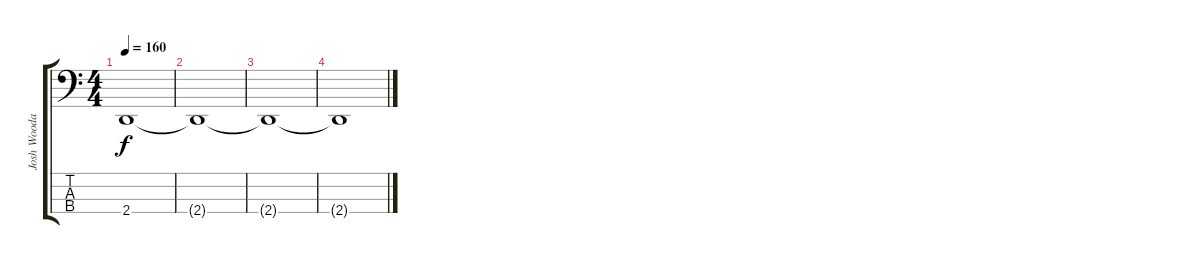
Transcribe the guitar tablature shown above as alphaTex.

\track ("Josh Woodard / Bass" "Josh Wooda") {instrument electricbasspick}
\staff {score tabs}
\tuning (F2 C2 G1 C1) {hide}
\ts (4 4)
\tempo 160
\clef f4
\ks c
2.4.1{dy f} |
2.4{t}.1 |
2.4{t}.1 |
2.4{t}.1
